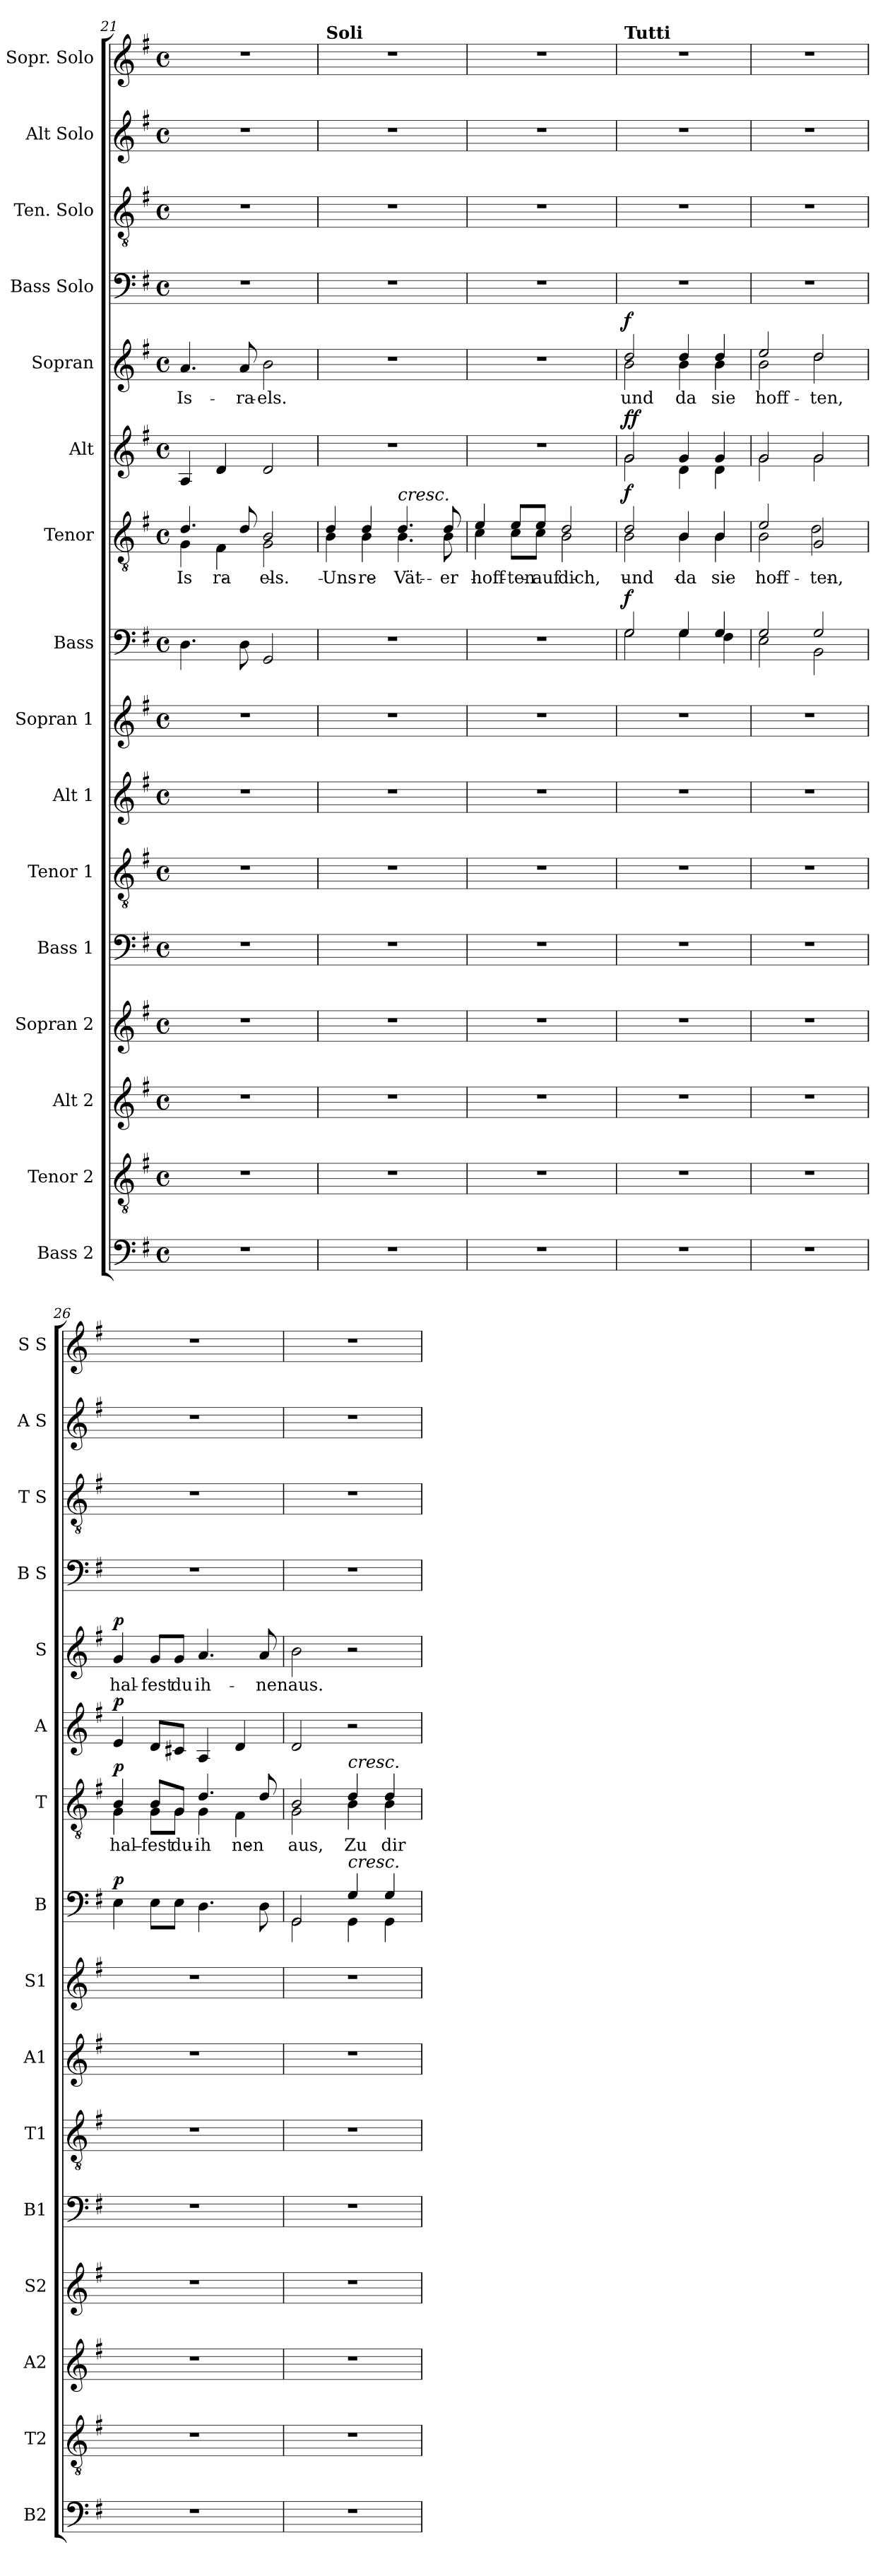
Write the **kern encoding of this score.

**kern	**kern	**kern	**kern	**kern	**kern	**kern	**kern	**kern	**dynam	**kern	**text	**dynam	**kern	**dynam	**kern	**text	**dynam	**kern	**kern	**kern	**kern
*part16	*part15	*part14	*part13	*part12	*part11	*part10	*part9	*part8	*part8	*part7	*part7	*part7	*part6	*part6	*part5	*part5	*part5	*part4	*part3	*part2	*part1
*staff16	*staff15	*staff14	*staff13	*staff12	*staff11	*staff10	*staff9	*staff8	*staff8	*staff7	*staff7	*staff7	*staff6	*staff6	*staff5	*staff5	*staff5	*staff4	*staff3	*staff2	*staff1
*I"Bass 2	*I"Tenor 2	*I"Alt 2	*I"Sopran 2	*I"Bass 1	*I"Tenor 1	*I"Alt 1	*I"Sopran 1	*I"Bass	*	*I"Tenor	*	*	*I"Alt	*	*I"Sopran	*	*	*I"Bass Solo	*I"Ten. Solo	*I"Alt Solo	*I"Sopr. Solo
*I'B2	*I'T2	*I'A2	*I'S2	*I'B1	*I'T1	*I'A1	*I'S1	*I'B	*	*I'T	*	*	*I'A	*	*I'S	*	*	*I'B S	*I'T S	*I'A S	*I'S S
*clefF4	*clefGv2	*clefG2	*clefG2	*clefF4	*clefGv2	*clefG2	*clefG2	*clefF4	*	*clefGv2	*	*	*clefG2	*	*clefG2	*	*	*clefF4	*clefGv2	*clefG2	*clefG2
*k[f#]	*k[f#]	*k[f#]	*k[f#]	*k[f#]	*k[f#]	*k[f#]	*k[f#]	*k[f#]	*	*k[f#]	*	*	*k[f#]	*	*k[f#]	*	*	*k[f#]	*k[f#]	*k[f#]	*k[f#]
*M4/4	*M4/4	*M4/4	*M4/4	*M4/4	*M4/4	*M4/4	*M4/4	*M4/4	*	*M4/4	*	*	*M4/4	*	*M4/4	*	*	*M4/4	*M4/4	*M4/4	*M4/4
*met(c)	*met(c)	*met(c)	*met(c)	*met(c)	*met(c)	*met(c)	*met(c)	*met(c)	*	*met(c)	*	*	*met(c)	*	*met(c)	*	*	*met(c)	*met(c)	*met(c)	*met(c)
=21	=21	=21	=21	=21	=21	=21	=21	=21	=21	=21	=21	=21	=21	=21	=21	=21	=21	=21	=21	=21	=21
*	*	*	*	*	*	*	*	*	*	*^	*	*	*	*	*	*	*	*	*	*	*
1r	1r	1r	1r	1r	1r	1r	1r	4.D\	.	4.d/	4G\	Is-	.	4A/	.	4.a/	Is-	.	1r	1r	1r	1r
.	.	.	.	.	.	.	.	.	.	.	4F#\	-ra-	.	4d/	.	.	.	.	.	.	.	.
.	.	.	.	.	.	.	.	8D\	.	8d/	.	.	.	.	.	8a/	-ra-	.	.	.	.	.
.	.	.	.	.	.	.	.	2GG/	.	2B/	2G\	-els.	.	2d/	.	2b\	-els.	.	.	.	.	.
!!LO:LB:g=z
=22	=22	=22	=22	=22	=22	=22	=22	=22	=22	=22	=22	=22	=22	=22	=22	=22	=22	=22	=22	=22	=22	=22
!	!	!	!	!	!	!	!	!	!	!	!	!	!	!	!	!	!	!	!	!	!	!LO:TX:a:B:t=Soli
1r	1r	1r	1r	1r	1r	1r	1r	1r	.	4d/	4B\	Uns-	.	1r	.	1r	.	.	1r	1r	1r	1r
.	.	.	.	.	.	.	.	.	.	4d/	4B\	-re	.	.	.	.	.	.	.	.	.	.
!	!	!	!	!	!	!	!	!	!	!LO:TX:a:i:t=cresc.	!	!	!	!	!	!	!	!	!	!	!	!
.	.	.	.	.	.	.	.	.	.	4.d/	4.B\	Vät-	.	.	.	.	.	.	.	.	.	.
.	.	.	.	.	.	.	.	.	.	8d/	8B\	-er	.	.	.	.	.	.	.	.	.	.
=23	=23	=23	=23	=23	=23	=23	=23	=23	=23	=23	=23	=23	=23	=23	=23	=23	=23	=23	=23	=23	=23	=23
1r	1r	1r	1r	1r	1r	1r	1r	1r	.	4e/	4c\	hoff-	.	1r	.	1r	.	.	1r	1r	1r	1r
.	.	.	.	.	.	.	.	.	.	8e/L	8c\L	-ten	.	.	.	.	.	.	.	.	.	.
.	.	.	.	.	.	.	.	.	.	8e/J	8c\J	auf	.	.	.	.	.	.	.	.	.	.
.	.	.	.	.	.	.	.	.	.	2d/	2B\	dich,	.	.	.	.	.	.	.	.	.	.
=24	=24	=24	=24	=24	=24	=24	=24	=24	=24	=24	=24	=24	=24	=24	=24	=24	=24	=24	=24	=24	=24	=24
*	*	*	*	*	*	*	*	*^	*	*	*	*	*	*^	*	*^	*	*	*	*	*	*
!	!	!	!	!	!	!	!	!	!	!	!	!	!	!	!	!	!	!	!	!	!	!	!	!	!LO:TX:a:B:t=Tutti
!	!	!	!	!	!	!	!	!	!	!LO:DY:a	!	!	!	!LO:DY:a	!	!	!LO:DY:a	!	!	!	!	!	!	!	!
!	!	!	!	!	!	!	!	!	!	!	!	!	!	!	!	!	!LO:DY:n=1:a	!	!	!	!LO:DY:a	!	!	!	!
1r	1r	1r	1r	1r	1r	1r	1r	2G/	2G\	f	2d/	2B\	und	f	2g/	2g\	f f	2dd/	2b\	und	f	1r	1r	1r	1r
.	.	.	.	.	.	.	.	4G/	4G\	.	4B/	4B\	da	.	4g/	4d\	.	4dd/	4b\	da	.	.	.	.	.
.	.	.	.	.	.	.	.	4G/	4F#\	.	4B/	4B\	sie	.	4g/	4d\	.	4dd/	4b\	sie	.	.	.	.	.
=25	=25	=25	=25	=25	=25	=25	=25	=25	=25	=25	=25	=25	=25	=25	=25	=25	=25	=25	=25	=25	=25	=25	=25	=25	=25
1r	1r	1r	1r	1r	1r	1r	1r	2G/	2E\	.	2e/	2B\	hoff-	.	2g/	2g\	.	2ee/	2b\	hoff-	.	1r	1r	1r	1r
.	.	.	.	.	.	.	.	2G/	2BB\	.	2G/	2d\	-ten,	.	2g/	2g\	.	2dd/	2dd\	-ten,	.	.	.	.	.
=26	=26	=26	=26	=26	=26	=26	=26	=26	=26	=26	=26	=26	=26	=26	=26	=26	=26	=26	=26	=26	=26	=26	=26	=26	=26
!	!	!	!	!	!	!	!	!	!	!LO:DY:a	!	!	!	!LO:DY:a	!	!	!LO:DY:a	!	!	!	!LO:DY:a	!	!	!	!
*	*	*	*	*	*	*	*	*	*	*	*	*	*	*	*v	*v	*	*	*	*	*	*	*	*	*
*	*	*	*	*	*	*	*	*v	*v	*	*	*	*	*	*	*	*v	*v	*	*	*	*	*	*
1r	1r	1r	1r	1r	1r	1r	1r	4E\	p	4B/	4G\	hal-	p	4e/	p	4g/	hal-	p	1r	1r	1r	1r
.	.	.	.	.	.	.	.	8E\L	.	8B/L	8G\L	-fest	.	8d/L	.	8g/L	-fest	.	.	.	.	.
.	.	.	.	.	.	.	.	8E\J	.	8G/J	8G\J	du	.	8c#X/J	.	8g/J	du	.	.	.	.	.
.	.	.	.	.	.	.	.	4.D\	.	4.d/	4G\	ih-	.	4A/	.	4.a/	ih-	.	.	.	.	.
.	.	.	.	.	.	.	.	.	.	.	4F#\	-nen	.	4d/	.	.	.	.	.	.	.	.
.	.	.	.	.	.	.	.	8D\	.	8d/	.	.	.	.	.	8a/	-nen	.	.	.	.	.
!!LO:LB:g=z
=27	=27	=27	=27	=27	=27	=27	=27	=27	=27	=27	=27	=27	=27	=27	=27	=27	=27	=27	=27	=27	=27	=27
*	*	*	*	*	*	*	*	*^	*	*	*	*	*	*	*	*	*	*	*	*	*	*
1r	1r	1r	1r	1r	1r	1r	1r	2GG/	2GG\	.	2B/	2G\	aus,	.	2d/	.	2b\	aus.	.	1r	1r	1r	1r
!	!	!	!	!	!	!	!	!	!	!	!LO:TX:a:i:t=cresc.	!	!	!	!	!	!	!	!	!	!	!	!
!	!	!	!	!	!	!	!	!LO:TX:a:i:t=cresc.	!	!	!	!	!	!	!	!	!	!	!	!	!	!	!
.	.	.	.	.	.	.	.	4G/	4GG\	.	4d/	4B\	Zu	.	2r	.	2r	.	.	.	.	.	.
.	.	.	.	.	.	.	.	4G/	4GG\	.	4d/	4B\	dir	.	.	.	.	.	.	.	.	.	.
*	*	*	*	*	*	*	*	*v	*v	*	*	*	*	*	*	*	*	*	*	*	*	*	*
*	*	*	*	*	*	*	*	*	*	*v	*v	*	*	*	*	*	*	*	*	*	*	*
=	=	=	=	=	=	=	=	=	=	=	=	=	=	=	=	=	=	=	=	=	=
*-	*-	*-	*-	*-	*-	*-	*-	*-	*-	*-	*-	*-	*-	*-	*-	*-	*-	*-	*-	*-	*-
